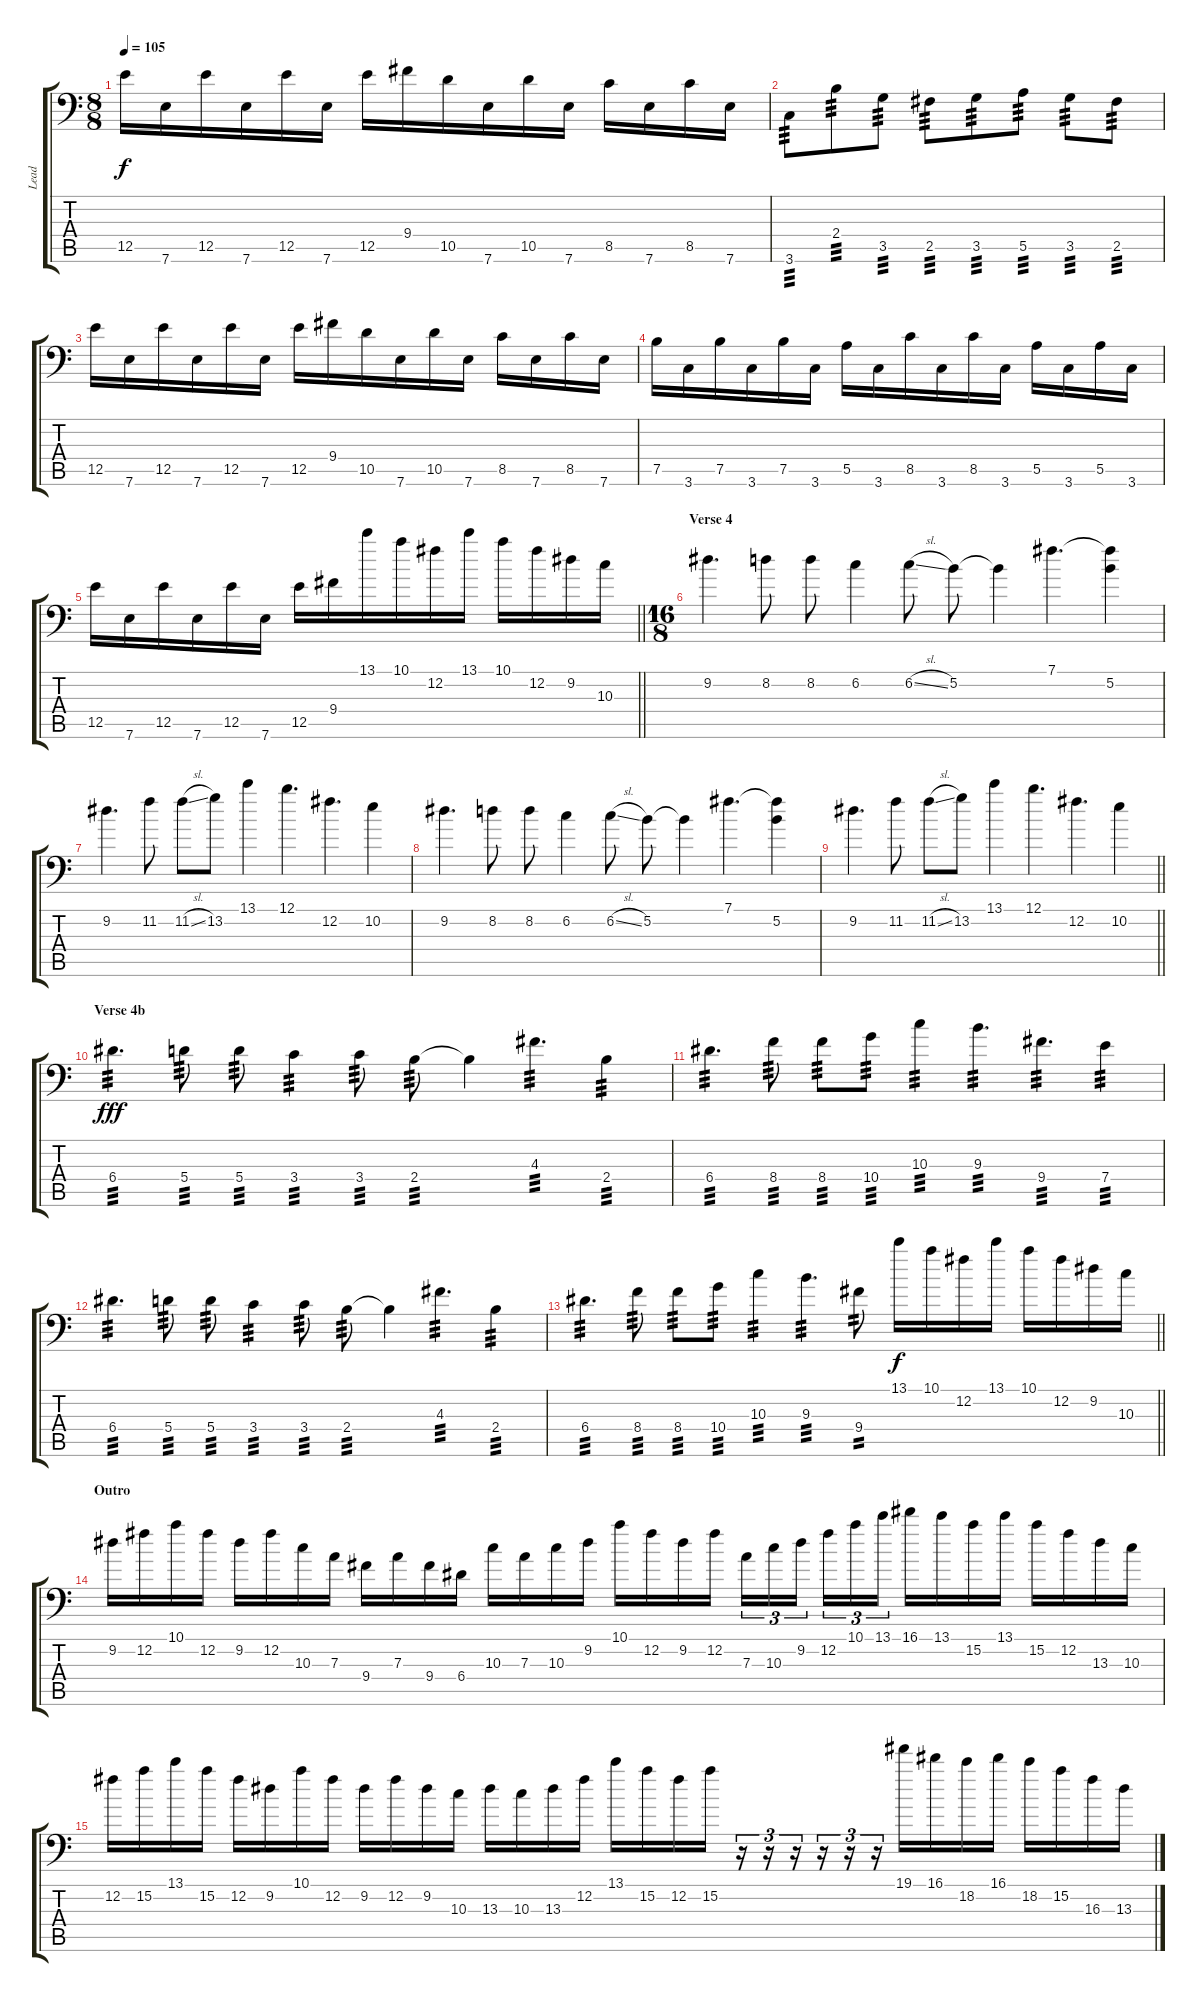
\track ("Lead" "Lead") {instrument distortionguitar}
\staff {score tabs}
\tuning (B3 Gb3 D3 A2 E2 A1) {hide}
\ts (8 8)
\tempo 105
\clef f4
\ks c
12.5.16{dy f} 7.6.16 12.5.16 7.6.16 12.5.16 7.6.16 12.5.16 9.4.16 10.5.16 7.6.16 10.5.16 7.6.16 8.5.16 7.6.16 8.5.16 7.6.16 |
3.6.8{tp 3} 2.4.8{tp 3} 3.5.8{tp 3} 2.5.8{tp 3} 3.5.8{tp 3} 5.5.8{tp 3} 3.5.8{tp 3} 2.5.8{tp 3} |
12.5.16 7.6.16 12.5.16 7.6.16 12.5.16 7.6.16 12.5.16 9.4.16 10.5.16 7.6.16 10.5.16 7.6.16 8.5.16 7.6.16 8.5.16 7.6.16 |
7.5.16 3.6.16 7.5.16 3.6.16 7.5.16 3.6.16 5.5.16 3.6.16 8.5.16 3.6.16 8.5.16 3.6.16 5.5.16 3.6.16 5.5.16 3.6.16 |
\barLineRight lightlight
12.5.16 7.6.16 12.5.16 7.6.16 12.5.16 7.6.16 12.5.16 9.4.16 13.1.16 10.1.16 12.2.16 13.1.16 10.1.16 12.2.16 9.2.16 10.3.16 |
\ts (16 8)
\section ("" "Verse 4")
9.2.4{d} 8.2.8 8.2.8 6.2.4 6.2{sl}.8 5.2.8 5.2{t}.4 7.1.4{d} (7.1{t} 5.2).4 |
9.2.4{d} 11.2.8 11.2{sl}.8 13.2.8 13.1.4 12.1.4{d} 12.2.4{d} 10.2.4 |
9.2.4{d} 8.2.8 8.2.8 6.2.4 6.2{sl}.8 5.2.8 5.2{t}.4 7.1.4{d} (7.1{t} 5.2).4 |
\barLineRight lightlight
9.2.4{d} 11.2.8 11.2{sl}.8 13.2.8 13.1.4 12.1.4{d} 12.2.4{d} 10.2.4 |
\section ("" "Verse 4b")
6.4.4{d tp 3 dy fff} 5.4.8{tp 3} 5.4.8{tp 3} 3.4.4{tp 3} 3.4.8{tp 3} 2.4.8{tp 3} 2.4{t}.4 4.3.4{d tp 3} 2.4.4{tp 3} |
6.4.4{d tp 3} 8.4.8{tp 3} 8.4.8{tp 3} 10.4.8{tp 3} 10.3.4{tp 3} 9.3.4{d tp 3} 9.4.4{d tp 3} 7.4.4{tp 3} |
6.4.4{d tp 3} 5.4.8{tp 3} 5.4.8{tp 3} 3.4.4{tp 3} 3.4.8{tp 3} 2.4.8{tp 3} 2.4{t}.4 4.3.4{d tp 3} 2.4.4{tp 3} |
\barLineRight lightlight
6.4.4{d tp 3} 8.4.8{tp 3} 8.4.8{tp 3} 10.4.8{tp 3} 10.3.4{tp 3} 9.3.4{d tp 3} 9.4.8{tp 2} 13.1.16{dy f} 10.1.16 12.2.16 13.1.16 10.1.16 12.2.16 9.2.16 10.3.16 |
\section ("" "Outro")
9.2.16 12.2.16 10.1.16 12.2.16 9.2.16 12.2.16 10.3.16 7.3.16 9.4.16 7.3.16 9.4.16 6.4.16 10.3.16 7.3.16 10.3.16 9.2.16 10.1.16 12.2.16 9.2.16 12.2.16 7.3.16{tu (3 2)} 10.3.16{tu (3 2)} 9.2.16{tu (3 2)} 12.2.16{tu (3 2)} 10.1.16{tu (3 2)} 13.1.16{tu (3 2)} 16.1.16 13.1.16 15.2.16 13.1.16 15.2.16 12.2.16 13.3.16 10.3.16 |
12.2.16 15.2.16 13.1.16 15.2.16 12.2.16 9.2.16 10.1.16 12.2.16 9.2.16 12.2.16 9.2.16 10.3.16 13.3.16 10.3.16 13.3.16 12.2.16 13.1.16 15.2.16 12.2.16 15.2.16 r.16{tu (3 2)} r.16{tu (3 2)} r.16{tu (3 2)} r.16{tu (3 2)} r.16{tu (3 2)} r.16{tu (3 2)} 19.1.16 16.1.16 18.2.16 16.1.16 18.2.16 15.2.16 16.3.16 13.3.16
